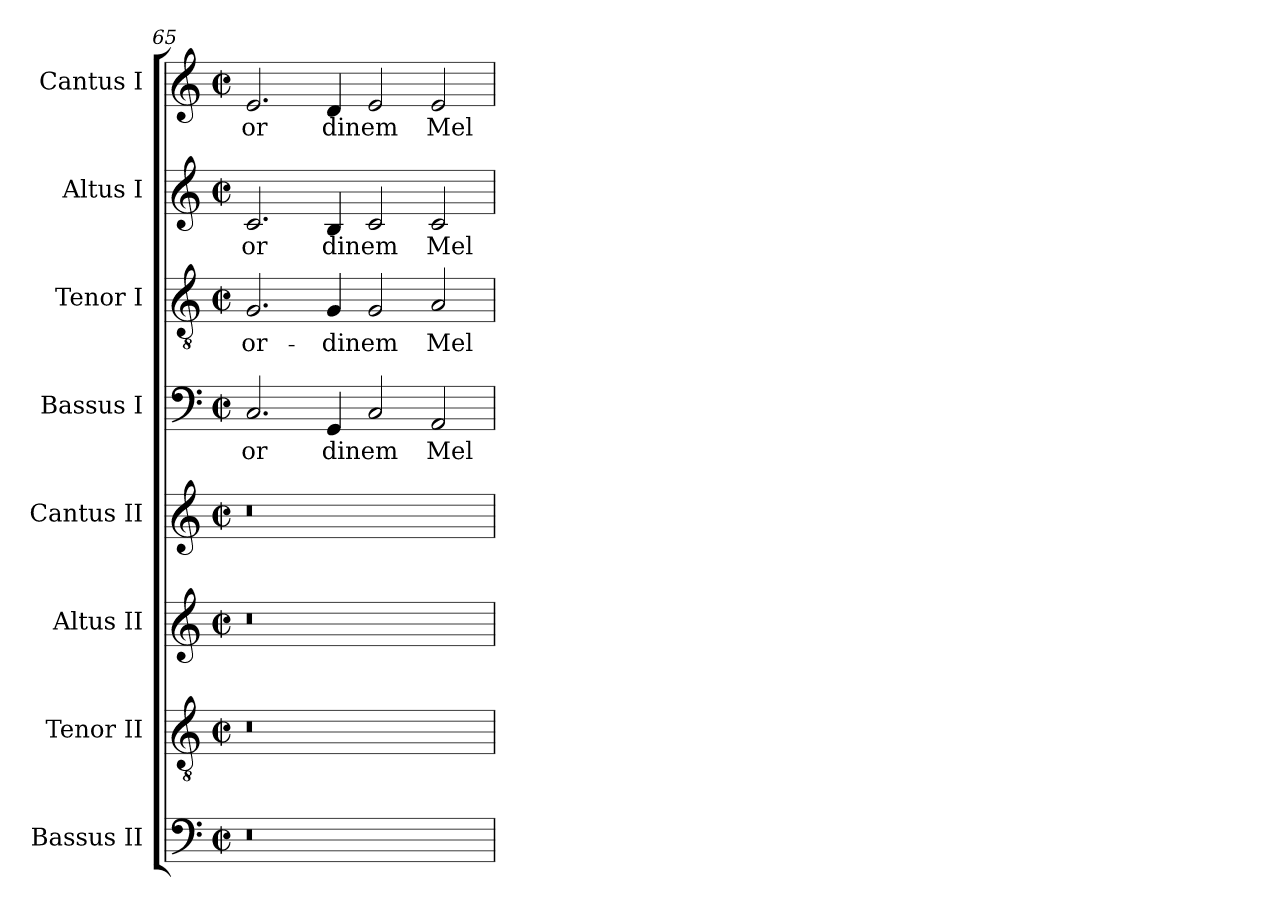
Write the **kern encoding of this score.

**kern	**kern	**kern	**kern	**kern	**text	**kern	**text	**kern	**text	**kern	**text
*part8	*part7	*part6	*part5	*part4	*part4	*part3	*part3	*part2	*part2	*part1	*part1
*staff8	*staff7	*staff6	*staff5	*staff4	*staff4	*staff3	*staff3	*staff2	*staff2	*staff1	*staff1
*I"Bassus II	*I"Tenor II	*I"Altus II	*I"Cantus II	*I"Bassus I	*	*I"Tenor I	*	*I"Altus I	*	*I"Cantus I	*
*clefF4	*clefGv2	*clefG2	*clefG2	*clefF4	*	*clefGv2	*	*clefG2	*	*clefG2	*
*M2/2	*M2/2	*M2/2	*M2/2	*M2/2	*	*M2/2	*	*M2/2	*	*M2/2	*
*met(c|)	*met(c|)	*met(c|)	*met(c|)	*met(c|)	*	*met(c|)	*	*met(c|)	*	*met(c|)	*
=65	=65	=65	=65	=65	=65	=65	=65	=65	=65	=65	=65
!	!	!	!	!	!LO:LY:b:cj	!	!LO:LY:b:cj	!	!LO:LY:b:cj	!	!LO:LY:b:cj
0r	0r	0r	0r	2.C/	or	2.G/	or-	2.c/	or	2.e/	or
!	!	!	!	!	!LO:LY:b	!	!LO:LY:b	!	!LO:LY:b	!	!LO:LY:b
.	.	.	.	4GG/	dinem	4G/	-dinem	4B/	dinem	4d/	dinem
.	.	.	.	2C/	.	2G/	.	2c/	.	2e/	.
!	!	!	!	!	!LO:LY:b:cj	!	!LO:LY:b:cj	!	!LO:LY:b:cj	!	!LO:LY:b:cj
.	.	.	.	2AA/	Mel	2A/	Mel-	2c/	Mel	2e/	Mel
=	=	=	=	=	=	=	=	=	=	=	=
*-	*-	*-	*-	*-	*-	*-	*-	*-	*-	*-	*-
